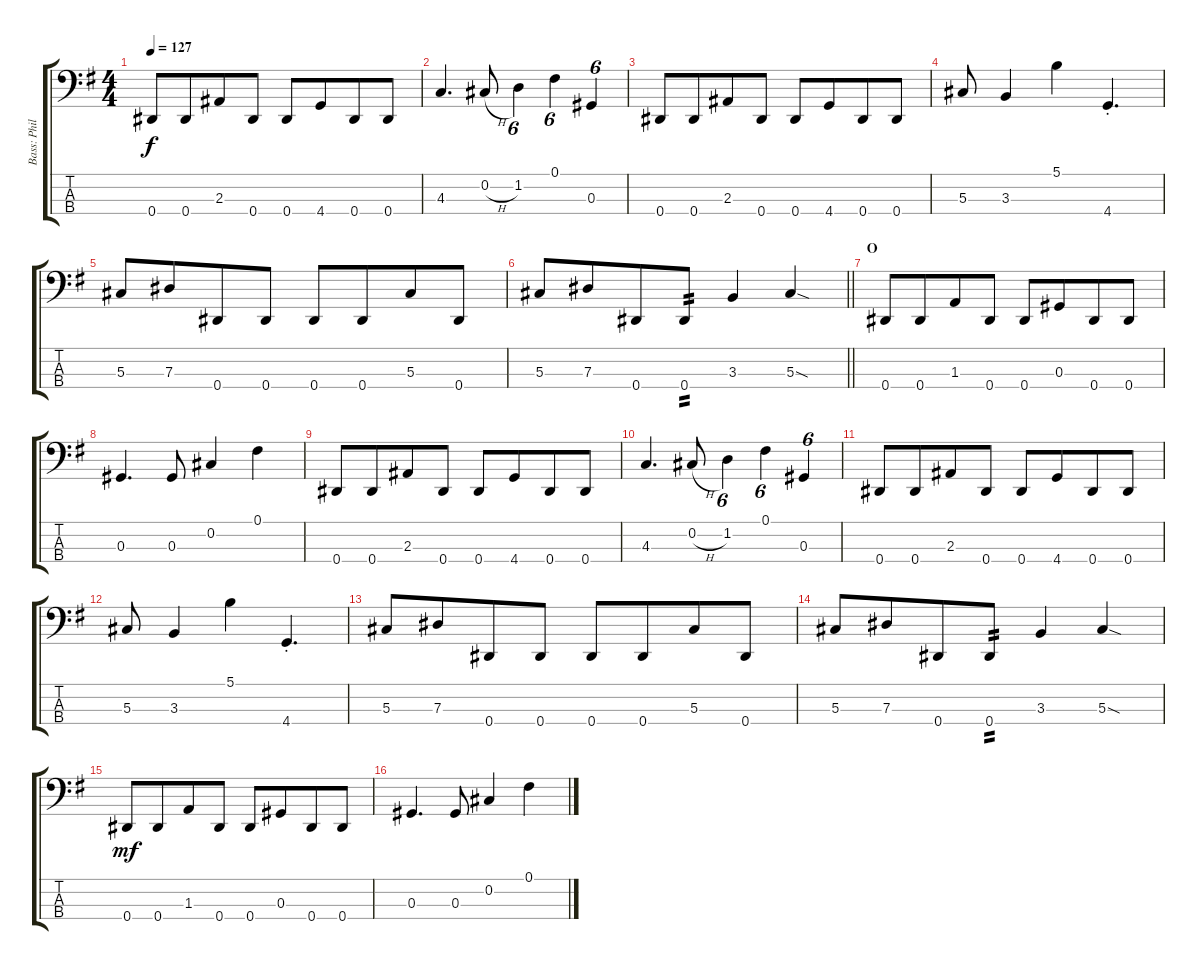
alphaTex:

\track ("Bass: Philip" "Bass: Phil") {instrument electricbassfinger}
\staff {score tabs}
\tuning (Gb2 Db2 Ab1 Eb1) {hide}
\ts (4 4)
\tempo 127
\clef f4
\ks g
0.4.8{dy f} 0.4.8{beam merge} 2.3.8 0.4.8 0.4.8 4.4.8{beam merge} 0.4.8 0.4.8 |
4.3.4{d} 0.2{h}.8 1.2.4{tu (6 4)} 0.1.4{tu (6 4)} 0.3.4{tu (6 4)} |
0.4.8 0.4.8{beam merge} 2.3.8 0.4.8 0.4.8 4.4.8{beam merge} 0.4.8 0.4.8 |
5.3.8 3.3.4 5.1.4 4.4{st}.4{d} |
5.3.8 7.3.8{beam merge} 0.4.8 0.4.8 0.4.8 0.4.8{beam merge} 5.3.8 0.4.8 |
\barLineRight lightlight
5.3.8 7.3.8{beam merge} 0.4.8 0.4.8{tp 2} 3.3.4 5.3{sod}.4 |
\section ("" "O")
0.4.8 0.4.8{beam merge} 1.3.8 0.4.8 0.4.8 0.3.8{beam merge} 0.4.8 0.4.8 |
0.3.4{d} 0.3.8 0.2.4 0.1.4 |
0.4.8 0.4.8{beam merge} 2.3.8 0.4.8 0.4.8 4.4.8{beam merge} 0.4.8 0.4.8 |
4.3.4{d} 0.2{h}.8 1.2.4{tu (6 4)} 0.1.4{tu (6 4)} 0.3.4{tu (6 4)} |
0.4.8 0.4.8{beam merge} 2.3.8 0.4.8 0.4.8 4.4.8{beam merge} 0.4.8 0.4.8 |
5.3.8 3.3.4 5.1.4 4.4{st}.4{d} |
5.3.8 7.3.8{beam merge} 0.4.8 0.4.8 0.4.8 0.4.8{beam merge} 5.3.8 0.4.8 |
5.3.8 7.3.8{beam merge} 0.4.8 0.4.8{tp 2} 3.3.4 5.3{sod}.4 |
0.4.8{dy mf} 0.4.8{beam merge} 1.3.8 0.4.8 0.4.8 0.3.8{beam merge} 0.4.8 0.4.8 |
0.3.4{d} 0.3.8 0.2.4 0.1.4
